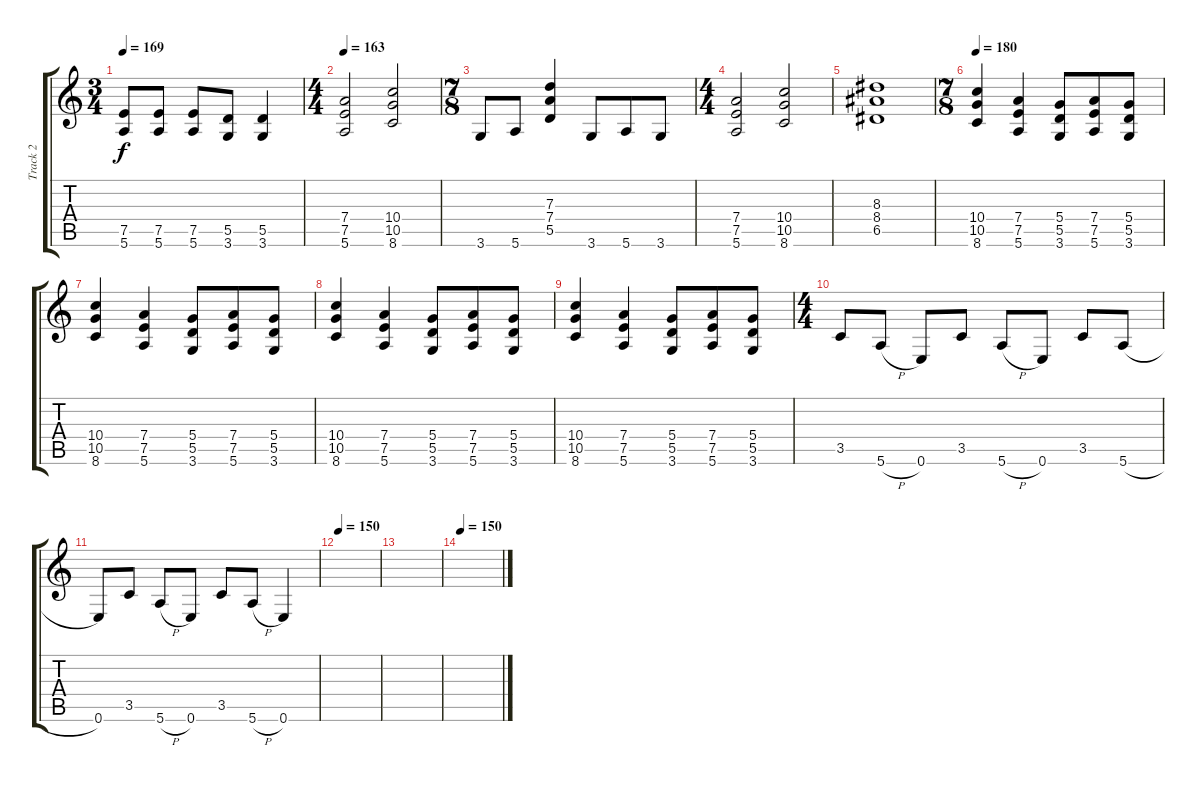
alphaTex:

\track ("Track 2" "Track 2") {instrument electricguitarclean}
\staff {score tabs}
\tuning (E4 B3 G3 D3 A2 E2) {hide}
\ts (3 4)
\tempo 169
\clef g2
\ks c
(7.5 5.6).8{dy f} (7.5 5.6).8 (7.5 5.6).8 (5.5 3.6).8 (5.5 3.6).4 |
\ts (4 4)
\tempo 163
(7.4 7.5 5.6).2 (10.4 10.5 8.6).2 |
\ts (7 8)
3.6.8 5.6.8 (7.3 7.4 5.5).4 3.6.8 5.6.8 3.6.8 |
\ts (4 4)
(7.4 7.5 5.6).2 (10.4 10.5 8.6).2 |
(8.3 8.4 6.5).1 |
\ts (7 8)
\tempo 180
(10.4 10.5 8.6).4 (7.4 7.5 5.6).4 (5.4 5.5 3.6).8 (7.4 7.5 5.6).8 (5.4 5.5 3.6).8 |
(10.4 10.5 8.6).4 (7.4 7.5 5.6).4 (5.4 5.5 3.6).8 (7.4 7.5 5.6).8 (5.4 5.5 3.6).8 |
(10.4 10.5 8.6).4 (7.4 7.5 5.6).4 (5.4 5.5 3.6).8 (7.4 7.5 5.6).8 (5.4 5.5 3.6).8 |
(10.4 10.5 8.6).4 (7.4 7.5 5.6).4 (5.4 5.5 3.6).8 (7.4 7.5 5.6).8 (5.4 5.5 3.6).8 |
\ts (4 4)
3.5.8 5.6{h}.8 0.6.8 3.5.8 5.6{h}.8 0.6.8 3.5.8 5.6{h}.8 |
0.6.8 3.5.8 5.6{h}.8 0.6.8 3.5.8 5.6{h}.8 0.6.4 |
\tempo 150
|
|
\tempo 150
